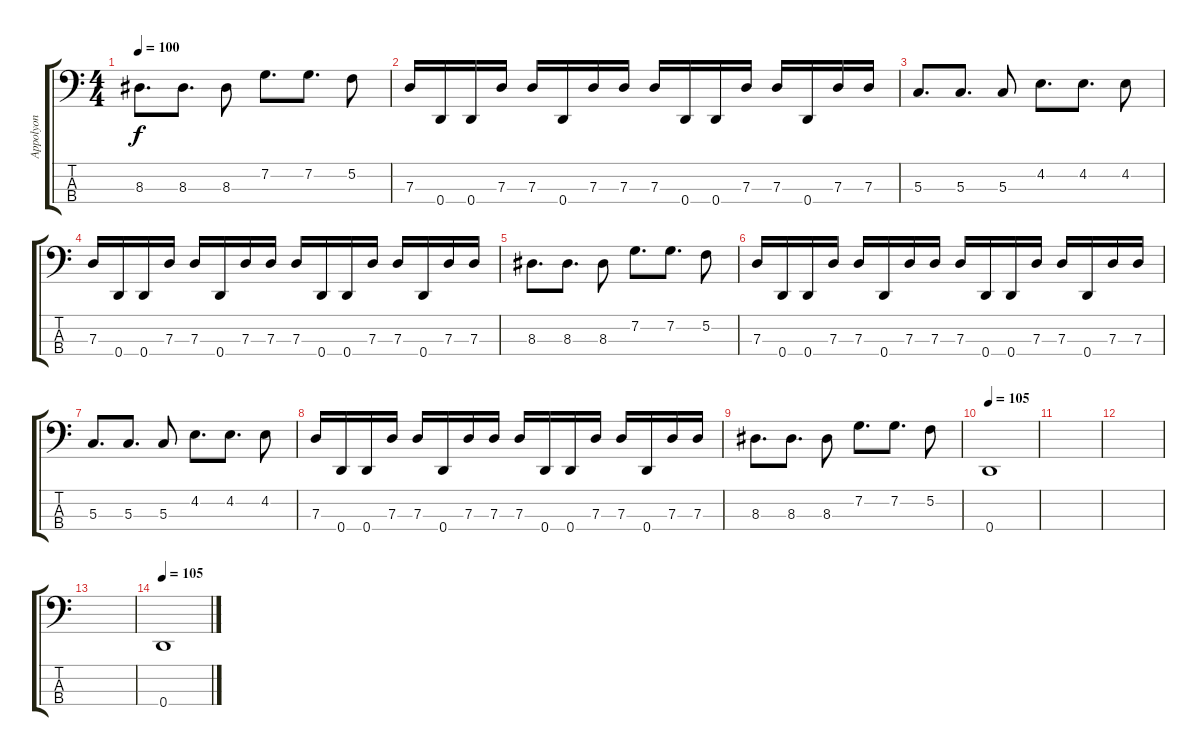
\track ("Appolyon" "Appolyon") {instrument electricbassfinger}
\staff {score tabs}
\tuning (F2 C2 G1 D1) {hide}
\ts (4 4)
\tempo 100
\clef f4
\ks c
8.3.8{d dy f} 8.3.8{d} 8.3.8 7.2.8{d} 7.2.8{d} 5.2.8 |
7.3.16 0.4.16 0.4.16 7.3.16 7.3.16 0.4.16 7.3.16 7.3.16 7.3.16 0.4.16 0.4.16 7.3.16 7.3.16 0.4.16 7.3.16 7.3.16 |
5.3.8{d} 5.3.8{d} 5.3.8 4.2.8{d} 4.2.8{d} 4.2.8 |
7.3.16 0.4.16 0.4.16 7.3.16 7.3.16 0.4.16 7.3.16 7.3.16 7.3.16 0.4.16 0.4.16 7.3.16 7.3.16 0.4.16 7.3.16 7.3.16 |
8.3.8{d} 8.3.8{d} 8.3.8 7.2.8{d} 7.2.8{d} 5.2.8 |
7.3.16 0.4.16 0.4.16 7.3.16 7.3.16 0.4.16 7.3.16 7.3.16 7.3.16 0.4.16 0.4.16 7.3.16 7.3.16 0.4.16 7.3.16 7.3.16 |
5.3.8{d} 5.3.8{d} 5.3.8 4.2.8{d} 4.2.8{d} 4.2.8 |
7.3.16 0.4.16 0.4.16 7.3.16 7.3.16 0.4.16 7.3.16 7.3.16 7.3.16 0.4.16 0.4.16 7.3.16 7.3.16 0.4.16 7.3.16 7.3.16 |
8.3.8{d} 8.3.8{d} 8.3.8 7.2.8{d} 7.2.8{d} 5.2.8 |
\tempo 105
0.4.1 |
|
|
|
\tempo 105
0.4.1
